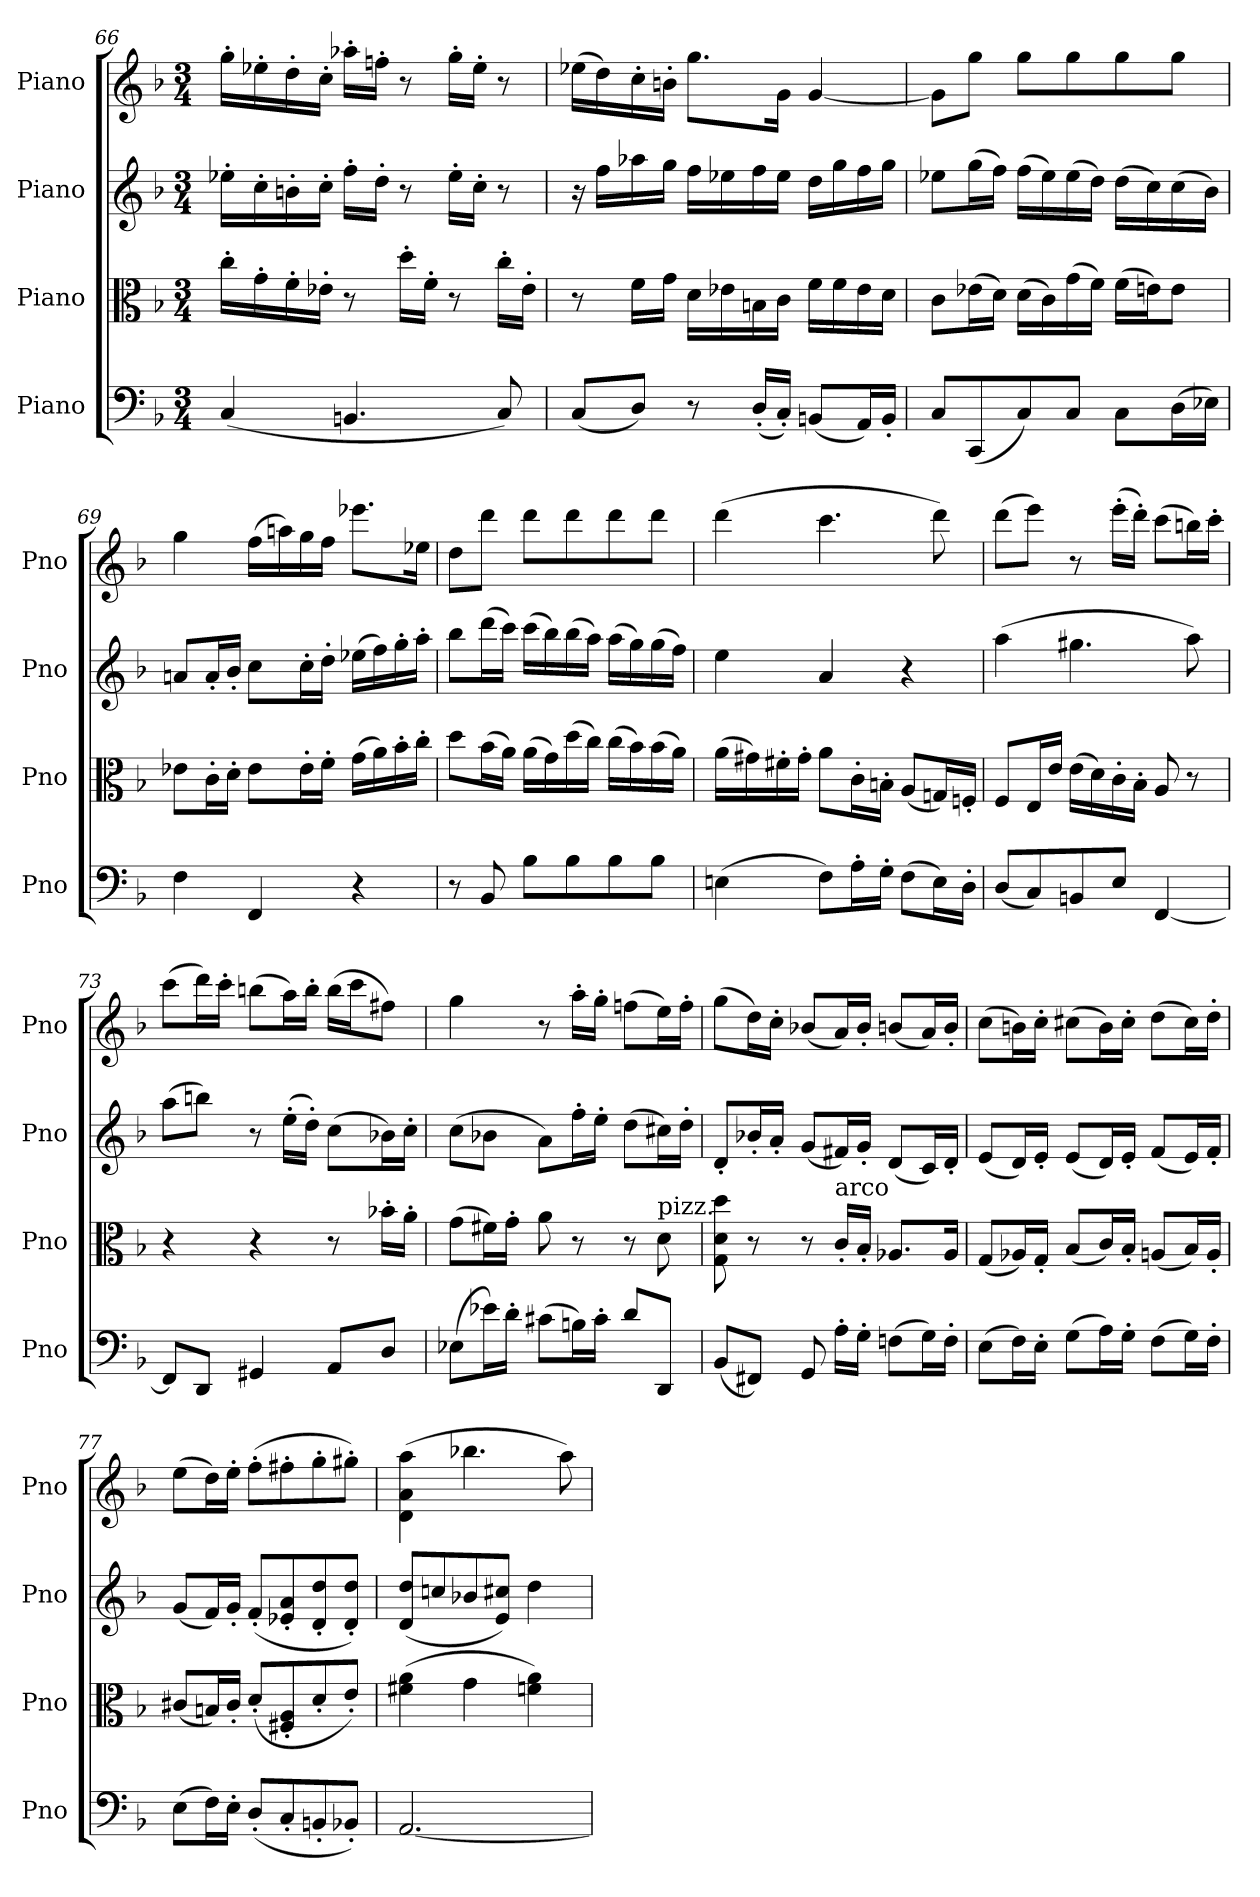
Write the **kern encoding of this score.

**kern	**kern	**kern	**kern
*part4	*part3	*part2	*part1
*staff4	*staff3	*staff2	*staff1
*I"Piano	*I"Piano	*I"Piano	*I"Piano
*I'Pno	*I'Pno	*I'Pno	*I'Pno
!!LO:LB:g=z
*clefF4	*clefC3	*clefG2	*clefG2
*k[b-]	*k[b-]	*k[b-]	*k[b-]
*M3/4	*M3/4	*M3/4	*M3/4
=66	=66	=66	=66
(4C/	16cc'\LL	16ee-X'\LL	16gg'\LL
.	16g'\	16cc'\	16ee-X'\
.	16f'\	16bn'\	16dd'\
.	16e-X'\JJ	16cc'\JJ	16cc'\JJ
4.BBn/	8r	16ff'\LL	16aa-X'\LL
.	.	16dd'\JJ	16ffn'\JJ
.	16dd'\LL	8r	8r
.	16f'\JJ	.	.
.	8r	16ee-'\LL	16gg'\LL
.	.	16cc'\JJ	16ee-'\JJ
8C/)	16cc'\LL	8r	8r
.	16e-'\JJ	.	.
=67	=67	=67	=67
(8C/L	8r	16r	(16ee-X\LL
.	.	16ff\LL	16dd\)
8D/J)	16f\LL	16aa-X\	16cc'\
.	16g\JJ	16gg\JJ	16bn'\JJ
8r	16d\LL	16ff\LL	8.gg\L
.	16e-X\	16ee-X\	.
(16D'/LL	16Bn\	16ff\	.
16C'/JJ)	16c\JJ	16ee-\JJ	16g\Jk
(8BBn/L	16f\LL	16dd\LL	[4g/
.	16f\	16gg\	.
16AA/L)	16e-\	16ff\	.
16BB'/JJ	16d\JJ	16gg\JJ	.
=68	=68	=68	=68
8C/L	8c\L	8ee-X\L	8g\L]
(8CC/	(16e-X\L	(16gg\L	8gg\J
.	16d\JJ)	16ff\JJ)	.
8C/)	(16d\LL	(16ff\LL	8gg\L
.	16c\)	16ee-\)	.
8C/J	(16g\	(16ee-\	8gg\
.	16f\JJ)	16dd\JJ)	.
8C\L	(16f\LL	(16dd\LL	8gg\
.	16en\J)	16cc\)	.
(16D\L	8e\J	(16cc\	8gg\J
16E-X\JJ)	.	16b-\JJ)	.
=69	=69	=69	=69
4F\	8e-X\L	8an/L	4gg\
.	16c'\L	16a'/L	.
.	16d'\JJ	16b-'/JJ	.
4FF/	8e-\L	8cc\L	(16ff\LL
.	.	.	16aan\)
.	16e-'\L	16cc'\L	16gg\
.	16f'\JJ	16dd'\JJ	16ff\JJ
4r	(16g\LL	(16ee-X\LL	8.eee-X\L
.	16a\)	16ff\)	.
.	16b-'\	16gg'\	.
.	16cc'\JJ	16aa'\JJ	16ee-X\Jk
=70	=70	=70	=70
8r	8dd\L	8bb-\L	8dd\L
8BB-/	(16b-\L	(16ddd\L	8ddd\J
.	16a\JJ)	16ccc\JJ)	.
8B-\L	(16a\LL	(16ccc\LL	8ddd\L
.	16g\)	16bb-\)	.
8B-\	(16dd\	(16bb-\	8ddd\
.	16cc\JJ)	16aa\JJ)	.
8B-\	(16cc\LL	(16aa\LL	8ddd\
.	16b-\)	16gg\)	.
8B-\J	(16b-\	(16gg\	8ddd\J
.	16a\JJ)	16ff\JJ)	.
=71	=71	=71	=71
(4En\	(16a\LL	4ee\	(4ddd\
.	16g#X\)	.	.
.	16f#X'\	.	.
.	16g#'\JJ	.	.
8F\L)	8a\L	4a/	4.ccc\
16A'\L	16c'\L	.	.
16G'\JJ	16Bn'\JJ	.	.
(8F\L	(8A/L	4r	.
16E\L)	16Gn/L)	.	8ddd\)
16D'\JJ	16Fn'/JJ	.	.
!!LO:LB:g=z
=72	=72	=72	=72
(8D/L	8F/L	(4aa\	(8ddd\L
8C/)	16E/L	.	8eee\J)
.	16e/JJ	.	.
8BBn/	(16e\LL	4.gg#X\	8r
.	16d\)	.	.
8E/J	16c'\	.	(16eee'\LL
.	16B-'\JJ	.	16ddd'\JJ)
[4FF/	8A/	.	(8ccc\L
.	8r	8aa\)	16bbn\L)
.	.	.	16ccc'\JJ
=73	=73	=73	=73
8FF/L]	4r	(8aa\L	(8ccc\L
8DD/J	.	8bbn\J)	16ddd\L)
.	.	.	16ccc'\JJ
4GG#X/	4r	8r	(8bbn\L
.	.	(16ee'\LL	16aa\L)
.	.	16dd'\JJ)	16bb'\JJ
8AA/L	8r	(8cc\L	(16bb\LL
.	.	.	16ccc\J
8D/J	16b-X'\LL	16b-X\L)	8ff#X\J)
.	16a'\JJ	16cc'\JJ	.
=74	=74	=74	=74
(8E-X\L	(8g\L	(8cc\L	4gg\
16e-X\L)	16f#X\L)	8b-X\J	.
16d'\JJ	16g'\JJ	.	.
(8c#X\L	8a\	8a\L)	8r
16Bn\L)	8r	16ff'\L	16aa'\LL
16c#'\JJ	.	16ee'\JJ	16gg'\JJ
8d/L	8r	(8dd\L	(8ffn\L
!	!LO:TX:a:t=pizz.	!	!
8DD/J	8d\	16cc#X\L)	16ee\L)
.	.	16dd'\JJ	16ff'\JJ
=75	=75	=75	=75
(8BB-/L	8G\ 8d\ 8dd\	8d'/L	(8gg\L
8FF#X/J)	8r	16b-X'/L	16dd\L)
.	.	16a'/JJ	16cc'\JJ
8GG/	8r	(8g/L	(8b-X/L
!	!LO:TX:a:t=arco	!	!
16A'\LL	16c'/LL	16f#X/L)	16a/L)
16G'\JJ	16B-'/JJ	16g'/JJ	16b-'/JJ
(8Fn\L	8.A-X/L	(8d/L	(8bn/L
16G\L)	.	16c/L)	16a/L)
16F'\JJ	16A-/Jk	16d'/JJ	16b'/JJ
=76	=76	=76	=76
(8E\L	(8G/L	(8e/L	(8cc\L
16F\L)	16A-X/L)	16d/L)	16bn\L)
16E'\JJ	16G'/JJ	16e'/JJ	16cc'\JJ
(8G\L	(8B-/L	(8e/L	(8cc#X\L
16A\L)	16c/L)	16d/L)	16b\L)
16G'\JJ	16B-'/JJ	16e'/JJ	16cc#'\JJ
(8F\L	(8An/L	(8f/L	(8dd\L
16G\L)	16B-/L)	16e/L)	16cc#\L)
16F'\JJ	16A'/JJ	16f'/JJ	16dd'\JJ
=77	=77	=77	=77
(8E\L	(8c#X/L	(8g/L	(8ee\L
16F\L)	16Bn/L)	16f/L)	16dd\L)
16E'\JJ	16c#'/JJ	16g'/JJ	16ee'\JJ
(8D'/L	(8d'/L	(8f'/L	(8ff'\L
8C'/	8F#X/' 8A/'	8e-X/' 8a/'	8ff#X'\
8BBn'/	8d'/	8d/' 8dd/'	8gg'\
8BB-X'/J)	8e'/J)	8d/' 8dd/'J)	8gg#X'\J)
!!LO:LB:g=z
=78	=78	=78	=78
[2.AA/	(4f#X\ 4a\	(8d/ 8dd/L	(4d\ 4a\ 4aa\
.	.	8ccn/	.
.	4g\	8b-X/	4.bb-X\
.	.	8e/ 8cc#X/J)	.
.	4fn\ 4a\)	4dd\	.
.	.	.	8aa\)
=	=	=	=
*-	*-	*-	*-
